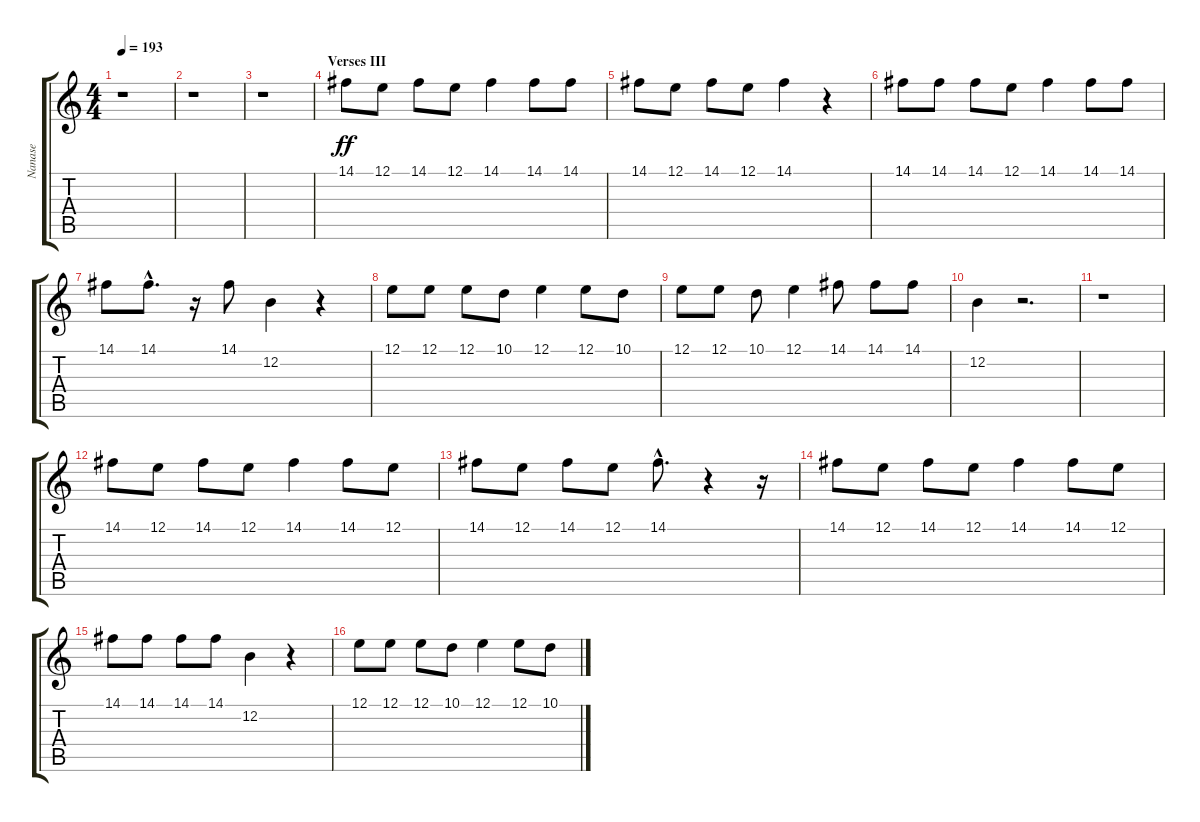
\track ("Nanase" "Nanase") {instrument flute}
\staff {score tabs}
\tuning (E4 B3 G3 D3 A2 E2) {hide}
\ts (4 4)
\tempo 193
\clef g2
\ks c
r.1{dy f} |
r.1 |
r.1 |
\section ("" "Verses III")
14.1.8{dy ff} 12.1.8 14.1.8 12.1.8 14.1.4 14.1.8 14.1.8 |
14.1.8 12.1.8 14.1.8 12.1.8 14.1.4 r.4 |
14.1.8 14.1.8 14.1.8 12.1.8 14.1.4 14.1.8 14.1.8 |
14.1.8 14.1{hac}.8{d} r.16 14.1.8 12.2.4 r.4 |
12.1.8 12.1.8 12.1.8 10.1.8 12.1.4 12.1.8 10.1.8 |
12.1.8 12.1.8 10.1.8 12.1.4 14.1.8 14.1.8 14.1.8 |
12.2.4 r.2{d} |
r.1 |
14.1.8 12.1.8 14.1.8 12.1.8 14.1.4 14.1.8 12.1.8 |
14.1.8 12.1.8 14.1.8 12.1.8 14.1{hac}.8{d} r.4 r.16 |
14.1.8 12.1.8 14.1.8 12.1.8 14.1.4 14.1.8 12.1.8 |
14.1.8 14.1.8 14.1.8 14.1.8 12.2.4 r.4 |
12.1.8 12.1.8 12.1.8 10.1.8 12.1.4 12.1.8 10.1.8
